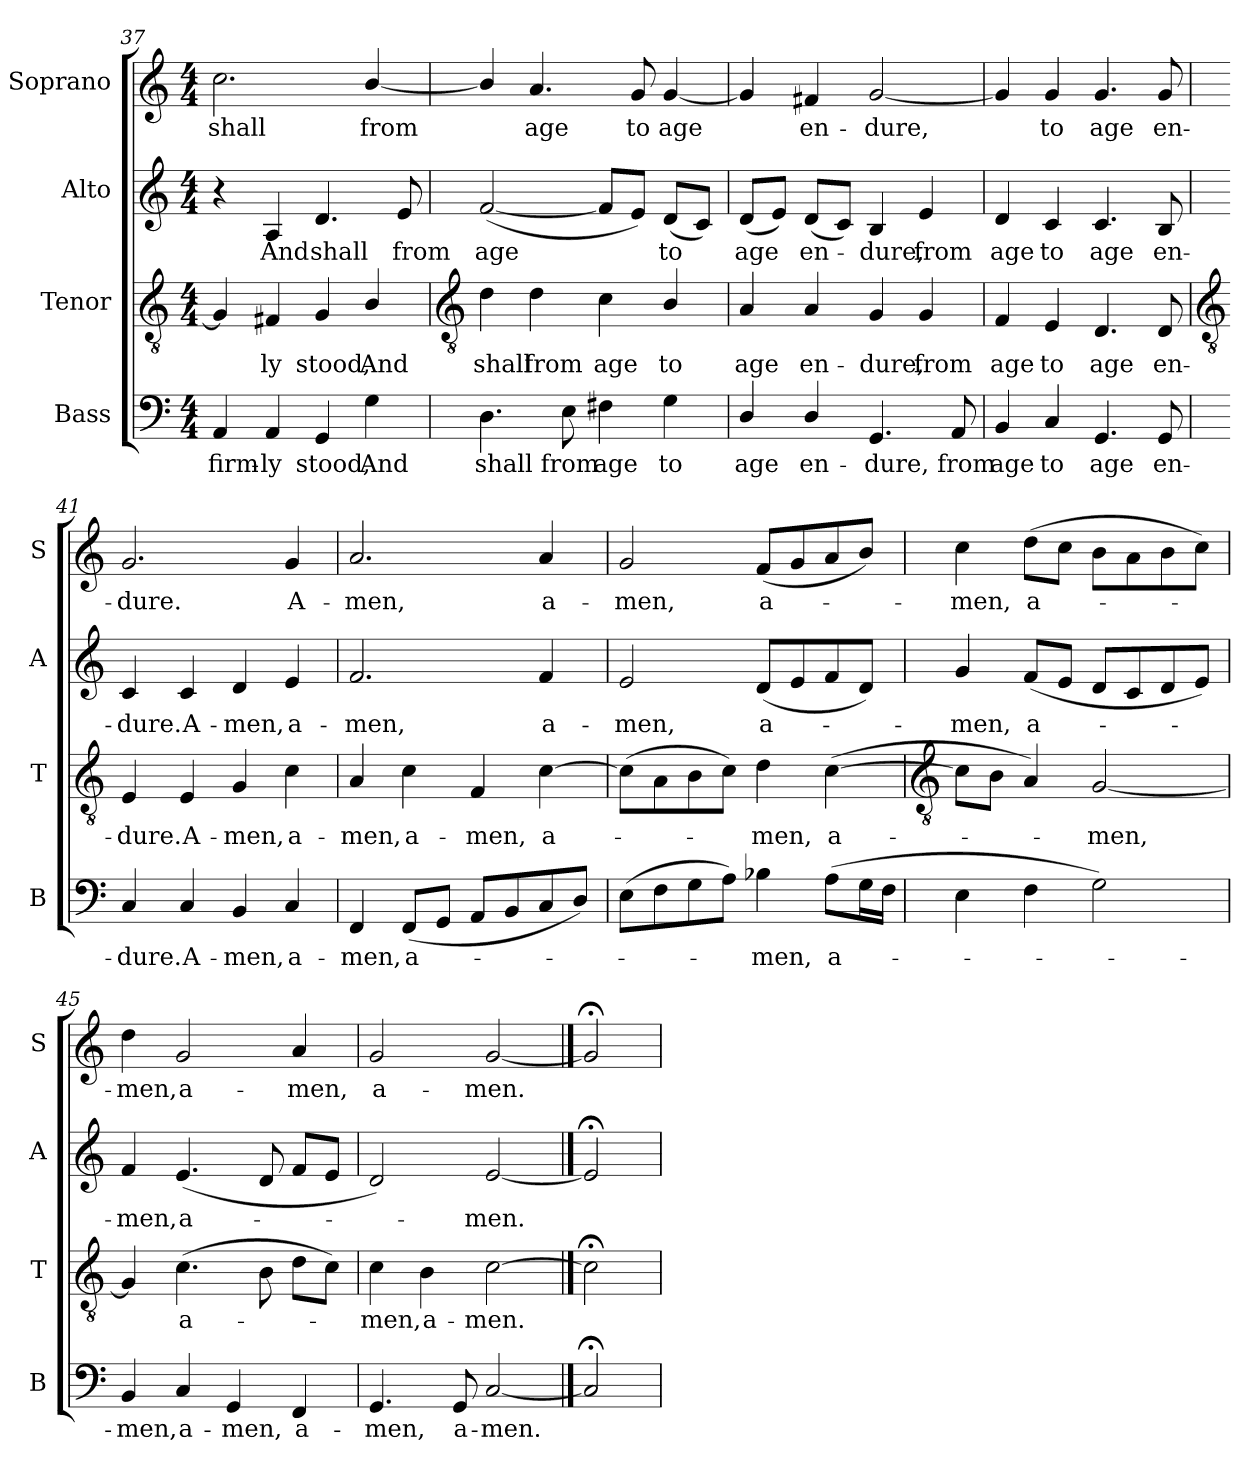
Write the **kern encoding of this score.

**kern	**text	**kern	**text	**kern	**text	**kern	**text
*part4	*part4	*part3	*part3	*part2	*part2	*part1	*part1
*staff4	*staff4	*staff3	*staff3	*staff2	*staff2	*staff1	*staff1
*I"Bass	*	*I"Tenor	*	*I"Alto	*	*I"Soprano	*
*I'B	*	*I'T	*	*I'A	*	*I'S	*
*clefF4	*	*clefGv2	*	*clefG2	*	*clefG2	*
*k[]	*	*k[]	*	*k[]	*	*k[]	*
*C:	*	*C:	*	*C:	*	*C:	*
*M4/4	*	*M4/4	*	*M4/4	*	*M4/4	*
=37	=37	=37	=37	=37	=37	=37	=37
!	!LO:LY:b	!	!	!	!	!	!LO:LY:b
4AA	firm-	4G]	.	4r	.	2.cc	shall
!	!LO:LY:b	!	!LO:LY:b	!	!LO:LY:b	!	!
4AA	-ly	4F#X	ly	4A	And	.	.
!	!LO:LY:b	!	!LO:LY:b	!	!LO:LY:b	!	!
4GG	stood,	4G	stood,	4.d	shall	.	.
!	!LO:LY:b	!	!LO:LY:b	!	!	!	!LO:LY:b
4G	And	4B/	And	.	.	[4b/	from
!	!	!	!	!	!LO:LY:b	!	!
.	.	.	.	8e	from	.	.
!!LO:LB:g=z
=38	=38	=38	=38	=38	=38	=38	=38
*	*	*clefGv2	*	*	*	*	*
!	!LO:LY:b	!	!LO:LY:b	!	!LO:LY:b	!	!
4.D	shall	4d	shall	(<[2f	age	4b/]	.
!	!	!	!LO:LY:b	!	!	!	!LO:LY:b
.	.	4d	from	.	.	4.a	age
!	!LO:LY:b	!	!	!	!	!	!
8E	from	.	.	.	.	.	.
!	!LO:LY:b	!	!LO:LY:b	!	!	!	!
4F#X	age	4c	age	8fL]	.	.	.
!	!	!	!	!	!	!	!LO:LY:b
.	.	.	.	8eJ)	.	8g	to
!	!LO:LY:b	!	!LO:LY:b	!	!LO:LY:b	!	!LO:LY:b
4G	to	4B/	to	(<8dL	to	[4g	age
.	.	.	.	8cJ)	.	.	.
=39	=39	=39	=39	=39	=39	=39	=39
!	!LO:LY:b	!	!LO:LY:b	!	!LO:LY:b	!	!
4D/	age	4A	age	(<8dL	age	4g]	.
.	.	.	.	8eJ)	.	.	.
!	!LO:LY:b	!	!LO:LY:b	!	!LO:LY:b	!	!LO:LY:b
4D/	en-	4A	en-	(<8dL	en-	4f#X	en-
.	.	.	.	8cJ)	.	.	.
!	!LO:LY:b	!	!LO:LY:b	!	!LO:LY:b	!	!LO:LY:b
4.GG	-dure,	4G	-dure,	4B	dure,	[2g	-dure,
!	!	!	!LO:LY:b	!	!LO:LY:b	!	!
.	.	4G	from	4e	from	.	.
!	!LO:LY:b	!	!	!	!	!	!
8AA	from	.	.	.	.	.	.
=40	=40	=40	=40	=40	=40	=40	=40
!	!LO:LY:b	!	!LO:LY:b	!	!LO:LY:b	!	!
4BB	age	4F	age	4d	age	4g]	.
!	!LO:LY:b	!	!LO:LY:b	!	!LO:LY:b	!	!LO:LY:b
4C	to	4E	to	4c	to	4g	to
!	!LO:LY:b	!	!LO:LY:b	!	!LO:LY:b	!	!LO:LY:b
4.GG	age	4.D	age	4.c	age	4.g	age
!	!LO:LY:b	!	!LO:LY:b	!	!LO:LY:b	!	!LO:LY:b
8GG	en-	8D	en-	8B	en-	8g	en-
!!LO:LB:g=z
=41	=41	=41	=41	=41	=41	=41	=41
*	*	*clefGv2	*	*	*	*	*
!	!LO:LY:b	!	!LO:LY:b	!	!LO:LY:b	!	!LO:LY:b
4C	-dure.	4E	-dure.	4c	-dure.	2.g	-dure.
!	!LO:LY:b	!	!LO:LY:b	!	!LO:LY:b	!	!
4C	A-	4E	A-	4c	A-	.	.
!	!LO:LY:b	!	!LO:LY:b	!	!LO:LY:b	!	!
4BB	-men,	4G	-men,	4d	-men,	.	.
!	!LO:LY:b	!	!LO:LY:b	!	!LO:LY:b	!	!LO:LY:b
4C	a-	4c	a-	4e	a-	4g	A-
=42	=42	=42	=42	=42	=42	=42	=42
!	!LO:LY:b	!	!LO:LY:b	!	!LO:LY:b	!	!LO:LY:b
4FF	-men,	4A	-men,	2.f	-men,	2.a	-men,
!	!LO:LY:b	!	!LO:LY:b	!	!	!	!
(<8FFL	a-	4c	a-	.	.	.	.
8GGJ	.	.	.	.	.	.	.
!	!	!	!LO:LY:b	!	!	!	!
8AAL	.	4F	-men,	.	.	.	.
8BB	.	.	.	.	.	.	.
!	!	!	!LO:LY:b	!	!LO:LY:b	!	!LO:LY:b
8C	.	[4c	a-	4f	a-	4a	a-
8DJ)	.	.	.	.	.	.	.
=43	=43	=43	=43	=43	=43	=43	=43
!	!	!	!	!	!LO:LY:b	!	!LO:LY:b
(>8EL	.	(>8cL]	.	2e	-men,	2g	-men,
8F	.	8A	.	.	.	.	.
8G	.	8B	.	.	.	.	.
8AJ)	.	8cJ)	.	.	.	.	.
!	!LO:LY:b	!	!LO:LY:b	!	!LO:LY:b	!	!LO:LY:b
4B-X	men,	4d	men,	(<8dL	a-	(<8fL	a-
.	.	.	.	8e	.	8g	.
!	!LO:LY:b	!	!LO:LY:b	!	!	!	!
(>8AL	a-	(>[4c	a-	8f	.	8a	.
16GL	.	.	.	8dJ)	.	8bJ)	.
16FJJ	.	.	.	.	.	.	.
!!LO:LB:g=z
=44	=44	=44	=44	=44	=44	=44	=44
*	*	*clefGv2	*	*	*	*	*
!	!	!	!	!	!LO:LY:b	!	!LO:LY:b
4E	.	8cL]	.	4g	men,	4cc	men,
.	.	8BJ	.	.	.	.	.
!	!	!	!	!	!LO:LY:b	!	!LO:LY:b
4F	.	4A)	.	(<8fL	a-	(>8ddL	a-
.	.	.	.	8eJ	.	8ccJ	.
!	!	!	!LO:LY:b	!	!	!	!
2G)	.	[2G	men,	8dL	.	8bL	.
.	.	.	.	8c	.	8a	.
.	.	.	.	8d	.	8b	.
.	.	.	.	8eJ)	.	8ccJ)	.
=45	=45	=45	=45	=45	=45	=45	=45
!	!LO:LY:b	!	!	!	!LO:LY:b	!	!LO:LY:b
4BB	men,	4G]	.	4f	men,	4dd	men,
!	!LO:LY:b	!	!LO:LY:b	!	!LO:LY:b	!	!LO:LY:b
4C	a-	(>4.c	a-	(<4.e	a-	2g	a-
!	!LO:LY:b	!	!	!	!	!	!
4GG	-men,	.	.	.	.	.	.
.	.	8B	.	8d	.	.	.
!	!LO:LY:b	!	!	!	!	!	!LO:LY:b
4FF	a-	8dL	.	8fL	.	4a	-men,
.	.	8cJ)	.	8eJ	.	.	.
=46	=46	=46	=46	=46	=46	=46	=46
!	!LO:LY:b	!	!LO:LY:b	!	!	!	!LO:LY:b
4.GG	-men,	4c	men,	2d)	.	2g	a-
!	!	!	!LO:LY:b	!	!	!	!
.	.	4B	a-	.	.	.	.
!	!LO:LY:b	!	!	!	!	!	!
8GG	a-	.	.	.	.	.	.
!	!LO:LY:b	!	!LO:LY:b	!	!LO:LY:b	!	!LO:LY:b
[2C	-men.	[2c	-men.	[2e	men.	[2g	-men.
==47	==47	==47	==47	==47	==47	==47	==47
2C;<]	.	2c;<]	.	2e;<]	.	2g;<]	.
=	=	=	=	=	=	=	=
*-	*-	*-	*-	*-	*-	*-	*-
